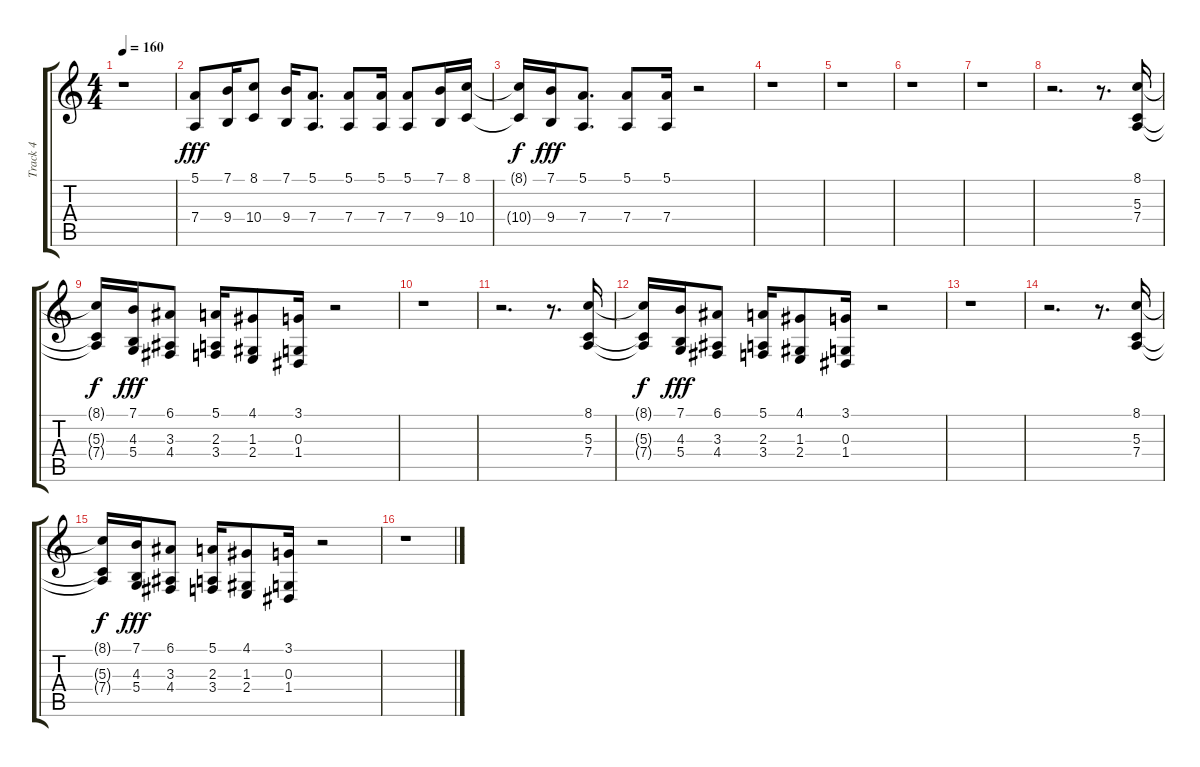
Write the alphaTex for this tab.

\track ("Track 4" "Track 4") {instrument agogo}
\staff {score tabs}
\tuning (E4 B3 G3 D3 A2 E2) {hide}
\ts (4 4)
\tempo 160
\clef g2
\ks c
r.1{dy fff} |
(5.1 7.4).8 (7.1 9.4).16 (8.1 10.4).8 (7.1 9.4).16 (5.1 7.4).8{d} (5.1 7.4).8 (5.1 7.4).16 (5.1 7.4).8 (7.1 9.4).16 (8.1 10.4).16 |
(8.1{t} 10.4{t}).16{dy f} (7.1 9.4).16{dy fff} (5.1 7.4).8{d} (5.1 7.4).8 (5.1 7.4).16 r.2 |
r.1 |
r.1 |
r.1 |
r.1 |
r.2{d} r.8{d} (8.1 5.3 7.4).16 |
(8.1{t} 5.3{t} 7.4{t}).16{dy f} (7.1 4.3 5.4).16{dy fff} (6.1 3.3 4.4).8 (5.1 2.3 3.4).16 (4.1 1.3 2.4).8 (3.1 0.3 1.4).16 r.2 |
r.1 |
r.2{d} r.8{d} (8.1 5.3 7.4).16 |
(8.1{t} 5.3{t} 7.4{t}).16{dy f} (7.1 4.3 5.4).16{dy fff} (6.1 3.3 4.4).8 (5.1 2.3 3.4).16 (4.1 1.3 2.4).8 (3.1 0.3 1.4).16 r.2 |
r.1 |
r.2{d} r.8{d} (8.1 5.3 7.4).16 |
(8.1{t} 5.3{t} 7.4{t}).16{dy f} (7.1 4.3 5.4).16{dy fff} (6.1 3.3 4.4).8 (5.1 2.3 3.4).16 (4.1 1.3 2.4).8 (3.1 0.3 1.4).16 r.2 |
r.1
